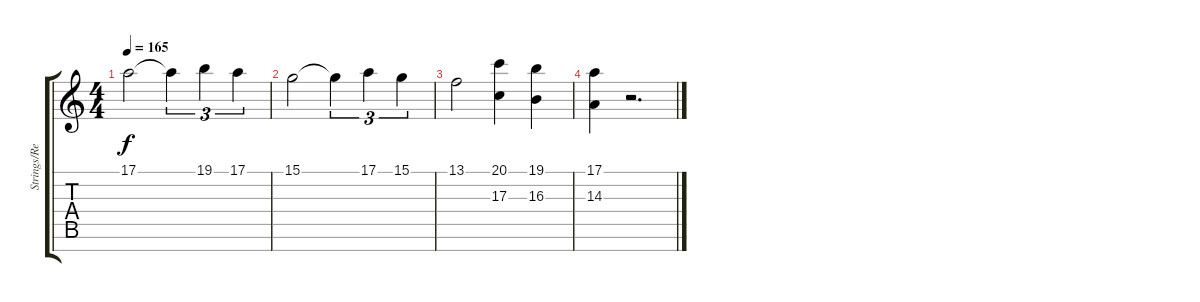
\track ("Strings/Reed" "Strings/Re") {instrument reedorgan}
\staff {score tabs}
\tuning (E4 B3 G3 D3 A2 E2 B1) {hide}
\ts (4 4)
\tempo 165
\clef g2
\ks c
17.1.2{dy f} 17.1{t}.4{tu (3 2)} 19.1.4{tu (3 2)} 17.1.4{tu (3 2)} |
15.1.2 15.1{t}.4{tu (3 2)} 17.1.4{tu (3 2)} 15.1.4{tu (3 2)} |
13.1.2 (20.1 17.3).4{volume 9 instrument stringensemble1} (19.1 16.3).4 |
(17.1 14.3).4 r.2{d}
